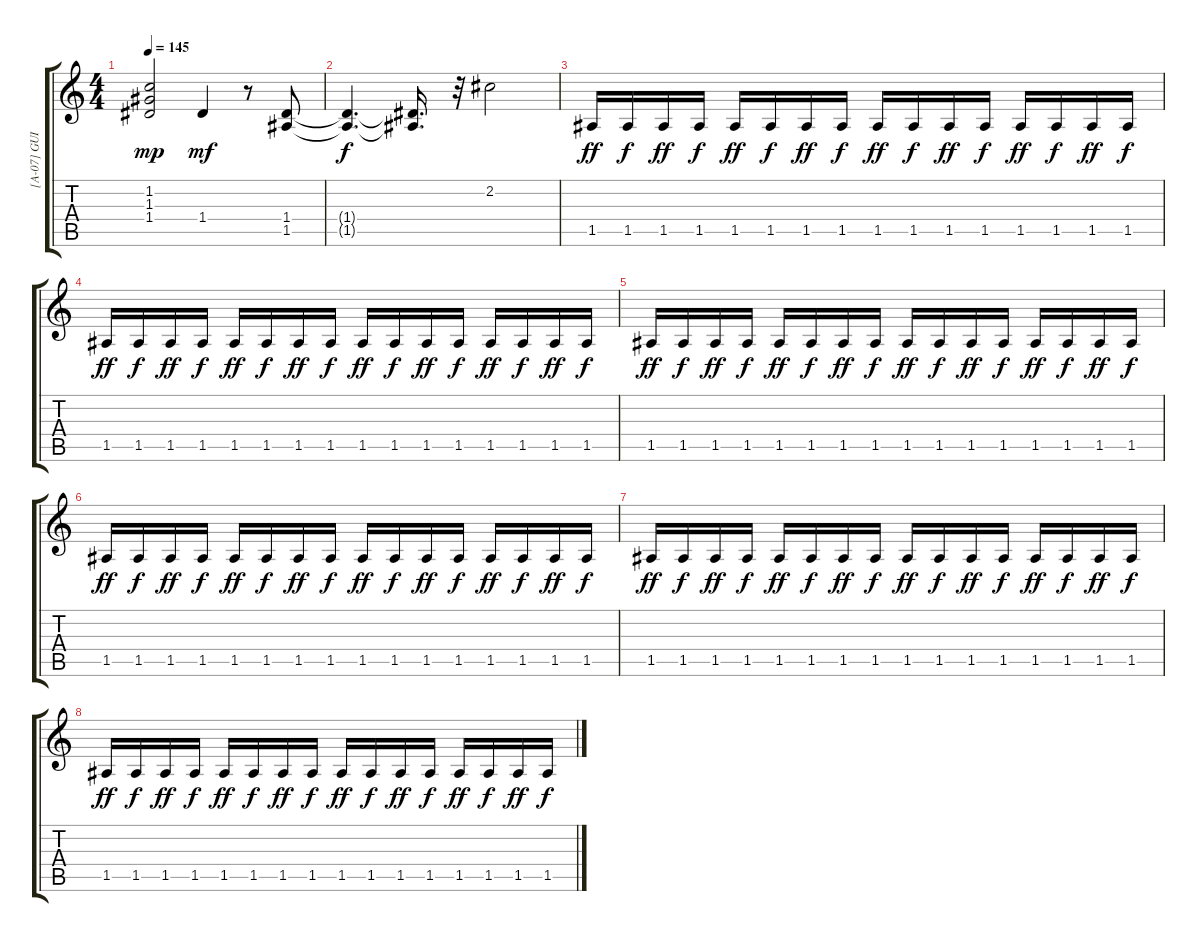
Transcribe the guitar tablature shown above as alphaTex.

\track ("[A-07] GUITAR 2" "[A-07] GUI") {instrument distortionguitar}
\staff {score tabs}
\tuning (E4 B3 G3 D3 A2 E2) {hide}
\ts (4 4)
\tempo 145
\clef g2
\ks c
(1.2 1.3 1.4).2{dy mp instrument distortionguitar} 1.4.4{dy mf} r.8 (1.4 1.5).8 |
(1.4{t} 1.5{t}).4{d dy f} (1.4{t} 1.5{t}).16{d} r.32 2.2.2{instrument guitarharmonics} |
1.5.16{dy ff instrument distortionguitar} 1.5.16{dy f} 1.5.16{dy ff} 1.5.16{dy f} 1.5.16{dy ff} 1.5.16{dy f} 1.5.16{dy ff} 1.5.16{dy f} 1.5.16{dy ff} 1.5.16{dy f} 1.5.16{dy ff} 1.5.16{dy f} 1.5.16{dy ff} 1.5.16{dy f} 1.5.16{dy ff} 1.5.16{dy f} |
1.5.16{dy ff} 1.5.16{dy f} 1.5.16{dy ff} 1.5.16{dy f} 1.5.16{dy ff} 1.5.16{dy f} 1.5.16{dy ff} 1.5.16{dy f} 1.5.16{dy ff} 1.5.16{dy f} 1.5.16{dy ff} 1.5.16{dy f} 1.5.16{dy ff} 1.5.16{dy f} 1.5.16{dy ff} 1.5.16{dy f} |
1.5.16{dy ff} 1.5.16{dy f} 1.5.16{dy ff} 1.5.16{dy f} 1.5.16{dy ff} 1.5.16{dy f} 1.5.16{dy ff} 1.5.16{dy f} 1.5.16{dy ff} 1.5.16{dy f} 1.5.16{dy ff} 1.5.16{dy f} 1.5.16{dy ff} 1.5.16{dy f} 1.5.16{dy ff} 1.5.16{dy f} |
1.5.16{dy ff} 1.5.16{dy f} 1.5.16{dy ff} 1.5.16{dy f} 1.5.16{dy ff} 1.5.16{dy f} 1.5.16{dy ff} 1.5.16{dy f} 1.5.16{dy ff} 1.5.16{dy f} 1.5.16{dy ff} 1.5.16{dy f} 1.5.16{dy ff} 1.5.16{dy f} 1.5.16{dy ff} 1.5.16{dy f} |
1.5.16{dy ff} 1.5.16{dy f} 1.5.16{dy ff} 1.5.16{dy f} 1.5.16{dy ff} 1.5.16{dy f} 1.5.16{dy ff} 1.5.16{dy f} 1.5.16{dy ff} 1.5.16{dy f} 1.5.16{dy ff} 1.5.16{dy f} 1.5.16{dy ff} 1.5.16{dy f} 1.5.16{dy ff} 1.5.16{dy f} |
1.5.16{dy ff} 1.5.16{dy f} 1.5.16{dy ff} 1.5.16{dy f} 1.5.16{dy ff} 1.5.16{dy f} 1.5.16{dy ff} 1.5.16{dy f} 1.5.16{dy ff} 1.5.16{dy f} 1.5.16{dy ff} 1.5.16{dy f} 1.5.16{dy ff} 1.5.16{dy f} 1.5.16{dy ff} 1.5.16{dy f}
